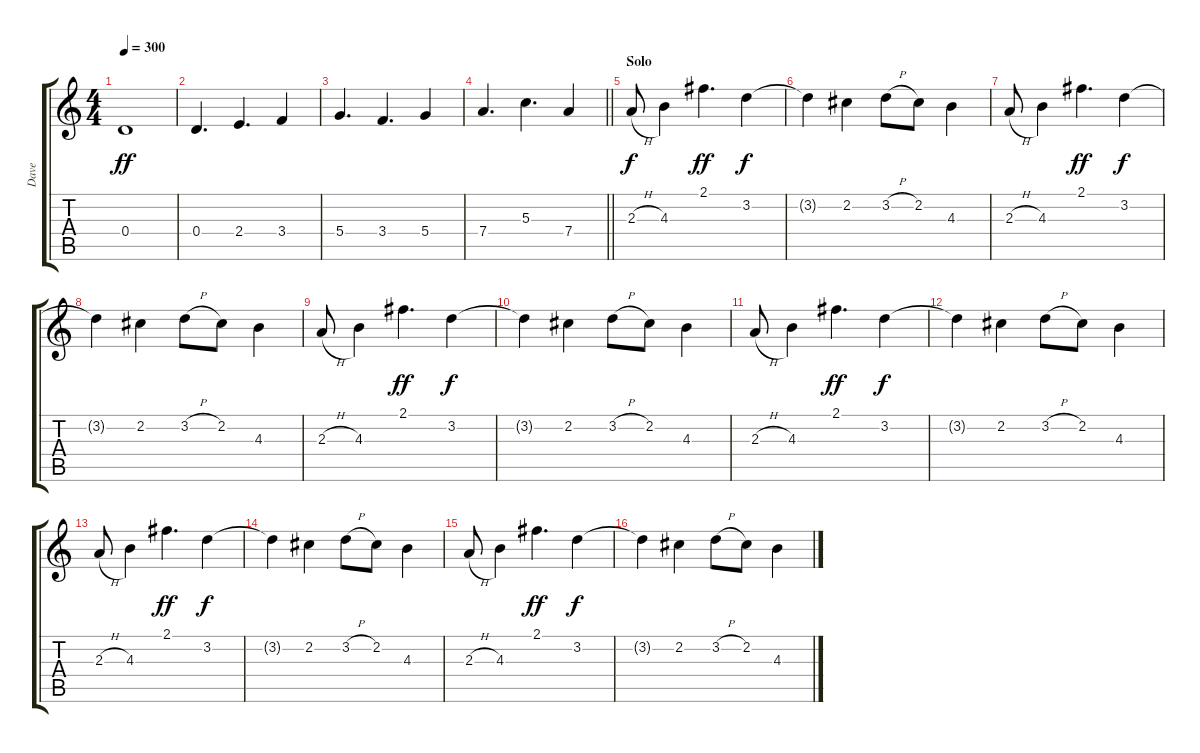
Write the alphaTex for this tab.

\track ("Dave" "Dave") {instrument overdrivenguitar}
\staff {score tabs}
\tuning (E4 B3 G3 D3 A2 E2) {hide}
\ts (4 4)
\tempo 300
\clef g2
\ks c
0.4.1{dy ff} |
0.4.4{d} 2.4.4{d} 3.4.4 |
5.4.4{d} 3.4.4{d} 5.4.4 |
\barLineRight lightlight
7.4.4{d} 5.3.4{d} 7.4.4 |
\section ("" "Solo")
2.3{h}.8{dy f} 4.3.4 2.1.4{d dy ff} 3.2.4{dy f} |
3.2{t}.4 2.2.4 3.2{h}.8 2.2.8 4.3.4 |
2.3{h}.8 4.3.4 2.1.4{d dy ff} 3.2.4{dy f} |
3.2{t}.4 2.2.4 3.2{h}.8 2.2.8 4.3.4 |
2.3{h}.8 4.3.4 2.1.4{d dy ff} 3.2.4{dy f} |
3.2{t}.4 2.2.4 3.2{h}.8 2.2.8 4.3.4 |
2.3{h}.8 4.3.4 2.1.4{d dy ff} 3.2.4{dy f} |
3.2{t}.4 2.2.4 3.2{h}.8 2.2.8 4.3.4 |
2.3{h}.8 4.3.4 2.1.4{d dy ff} 3.2.4{dy f} |
3.2{t}.4 2.2.4 3.2{h}.8 2.2.8 4.3.4 |
2.3{h}.8 4.3.4 2.1.4{d dy ff} 3.2.4{dy f} |
3.2{t}.4 2.2.4 3.2{h}.8 2.2.8 4.3.4
